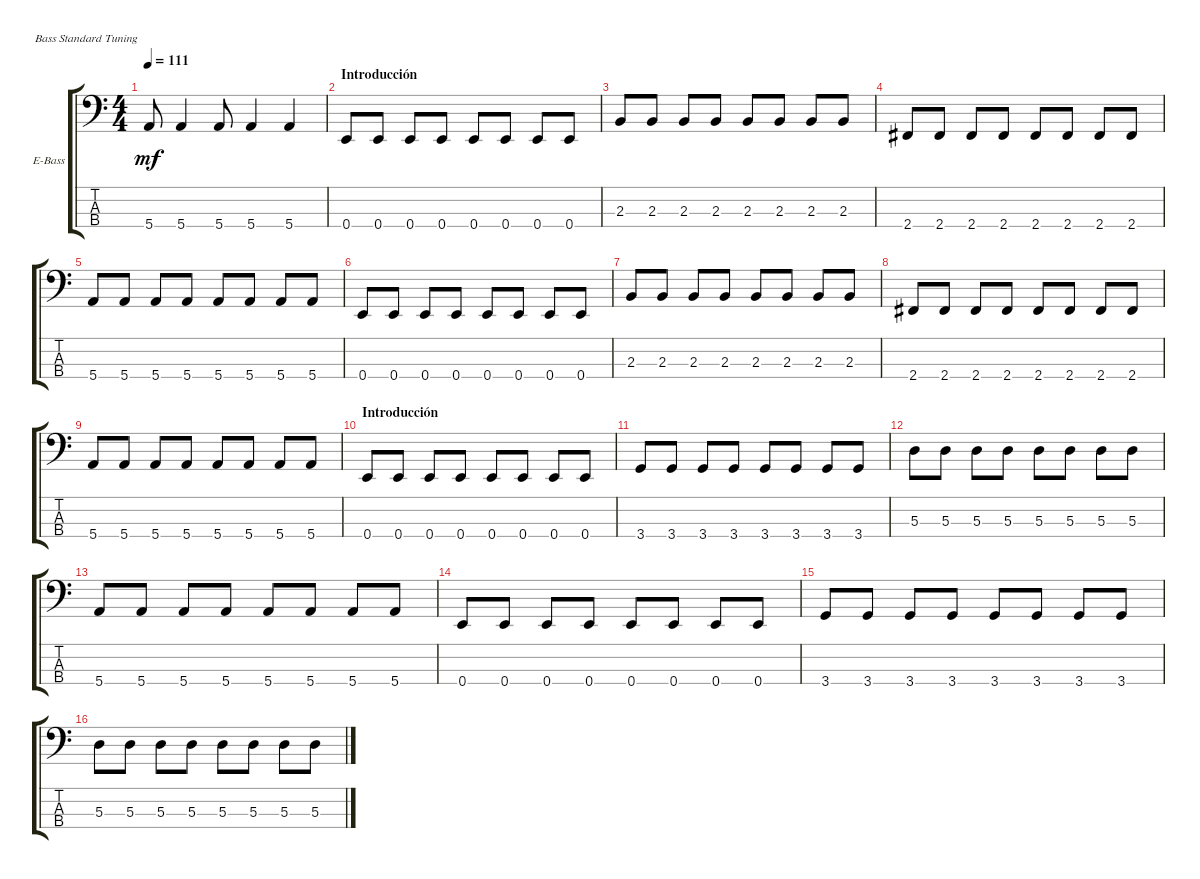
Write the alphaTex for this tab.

\defaultSystemsLayout 4
\bracketExtendMode groupsimilarinstruments
\firstSystemTrackNameOrientation horizontal
\otherSystemsTrackNameOrientation horizontal
\track ("Electric Bass" "E-Bass") {instrument electricbassfinger}
\staff {score tabs}
\tuning (G2 D2 A1 E1)
\ts (4 4)
\tempo 111
\clef f4
\scale
0.333333
\ks c
5.4.8{dy mf} 5.4.4 5.4.8 5.4.4 5.4.4 |
\section ("" "Introducción")
\scale
0.333333 0.4.8 0.4.8 0.4.8 0.4.8 0.4.8 0.4.8 0.4.8 0.4.8 |
\scale
0.333333 2.3.8 2.3.8 2.3.8 2.3.8 2.3.8 2.3.8 2.3.8 2.3.8 |
\scale
0.333333 2.4.8 2.4.8 2.4.8 2.4.8 2.4.8 2.4.8 2.4.8 2.4.8 |
\scale
0.333333 5.4.8 5.4.8 5.4.8 5.4.8 5.4.8 5.4.8 5.4.8 5.4.8 |
\scale
0.333333 0.4.8 0.4.8 0.4.8 0.4.8 0.4.8 0.4.8 0.4.8 0.4.8 |
\scale
0.333333 2.3.8 2.3.8 2.3.8 2.3.8 2.3.8 2.3.8 2.3.8 2.3.8 |
\scale
0.333333 2.4.8 2.4.8 2.4.8 2.4.8 2.4.8 2.4.8 2.4.8 2.4.8 |
\scale
0.333333 5.4.8 5.4.8 5.4.8 5.4.8 5.4.8 5.4.8 5.4.8 5.4.8 |
\section ("" "Introducción")
\scale
0.333333 0.4.8 0.4.8 0.4.8 0.4.8 0.4.8 0.4.8 0.4.8 0.4.8 |
\scale
0.333333 3.4.8 3.4.8 3.4.8 3.4.8 3.4.8 3.4.8 3.4.8 3.4.8 |
\scale
0.333333 5.3.8 5.3.8 5.3.8 5.3.8 5.3.8 5.3.8 5.3.8 5.3.8 |
\scale
0.333333 5.4.8 5.4.8 5.4.8 5.4.8 5.4.8 5.4.8 5.4.8 5.4.8 |
\scale
0.333333 0.4.8 0.4.8 0.4.8 0.4.8 0.4.8 0.4.8 0.4.8 0.4.8 |
\scale
0.333333 3.4.8 3.4.8 3.4.8 3.4.8 3.4.8 3.4.8 3.4.8 3.4.8 |
\scale
0.333333 5.3.8 5.3.8 5.3.8 5.3.8 5.3.8 5.3.8 5.3.8 5.3.8
